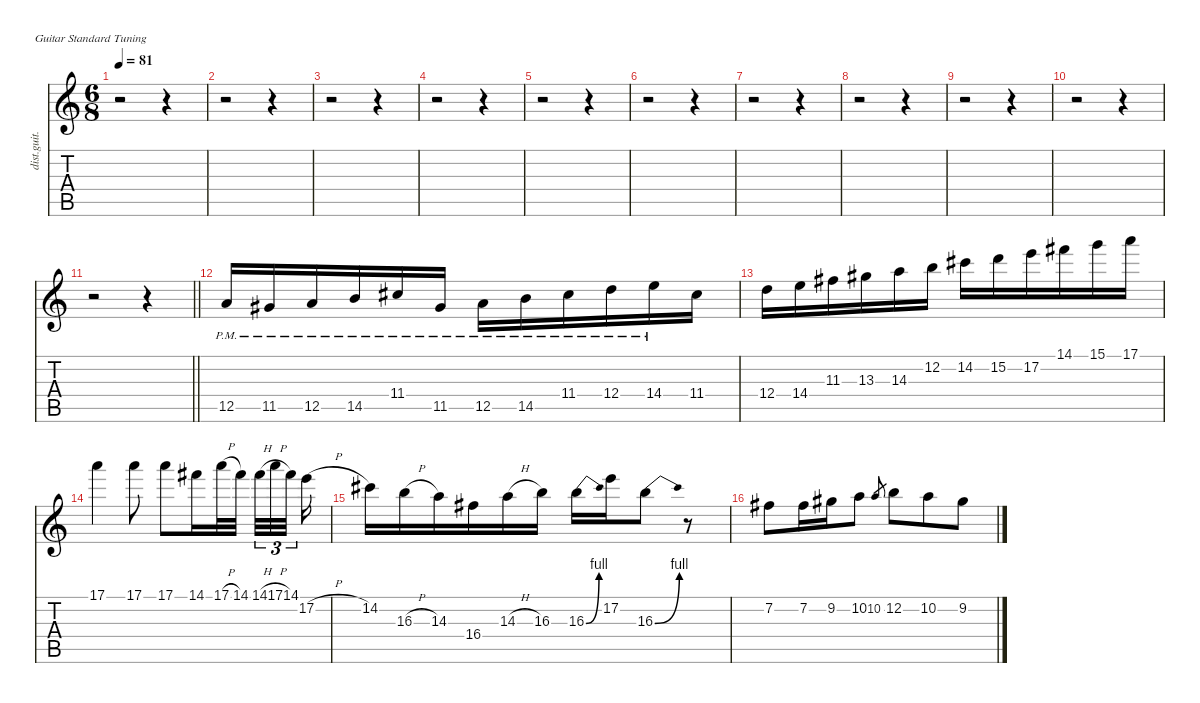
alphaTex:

\defaultSystemsLayout 4
\hideDynamics
\bracketExtendMode nobrackets
\otherSystemsTrackNameOrientation horizontal
\track ("Kirk (Lead Guitar)" "dist.guit.") {instrument distortionguitar}
\staff {score tabs}
\tuning (E4 B3 G3 D3 A2 E2)
\ts (6 8)
\tempo 81
\clef g2
\ks c
r.2{dy f beam Down} r.4{beam Down} |
r.2{beam Down} r.4{beam Down} |
r.2{beam Down} r.4{beam Down} |
r.2{beam Down} r.4{beam Down} |
r.2{beam Down} r.4{beam Down} |
r.2{beam Down} r.4{beam Down} |
r.2{beam Down} r.4{beam Down} |
r.2{beam Down} r.4{beam Down} |
r.2{beam Down} r.4{beam Down} |
r.2{beam Down} r.4{beam Down} |
\barLineRight lightlight
r.2{beam Down} r.4{beam Down} |
12.5{pm}.16{beam Up} 11.5{pm acc #}.16{beam Up} 12.5{pm}.16{beam Up} 14.5{pm}.16{beam Up} 11.4{pm acc #}.16{beam Up} 11.5{pm acc #}.16{beam Up} 12.5{pm}.16{beam Down} 14.5{pm}.16{beam Down} 11.4{pm acc #}.16{beam Down} 12.4{pm}.16{beam Down} 14.4{pm}.16{beam Down} 11.4{acc #}.16{beam Down} |
12.4.16{beam Down} 14.4.16{beam Down} 11.3{acc #}.16{beam Down} 13.3{acc #}.16{beam Down} 14.3.16{beam Down} 12.2.16{beam Down} 14.2{acc #}.16{beam Down} 15.2.16{beam Down} 17.2.16{beam Down} 14.1{acc #}.16{beam Down} 15.1.16{beam Down} 17.1.16{beam Down} |
17.1.4{beam Down} 17.1.8{beam Down} 17.1.8{beam Down} 14.1{acc #}.16{beam Down} 17.1{h}.32{beam Down} 14.1{acc #}.32{beam Down} 14.1{h acc #}.32{tu (3 2) beam Down} 17.1{h}.32{tu (3 2) beam Down} 14.1{acc #}.32{tu (3 2) beam Down} 17.2{h}.16{beam Down} |
14.2{acc #}.16{beam Down} 16.3{h}.16{beam Down} 14.3.16{beam Down} 16.4{acc #}.16{beam Down} 14.3{h}.16{beam Down} 16.3.16{beam Down} 16.3{be (bend 0 0 30 4)}.16{beam Down} 17.2.16{beam Down} 16.3{be (bend 0 0 30 4)}.8{beam Down} r.8{beam Down} |
7.2{acc #}.8{beam Down} 7.2{acc #}.16{beam Down} 9.2{acc #}.16{beam Down} 10.2.8{beam Down} 10.2.8{gr dy mf beam Up} 12.2.8{dy f beam Down} 10.2.8{beam Down} 9.2{acc #}.8{beam Down}
